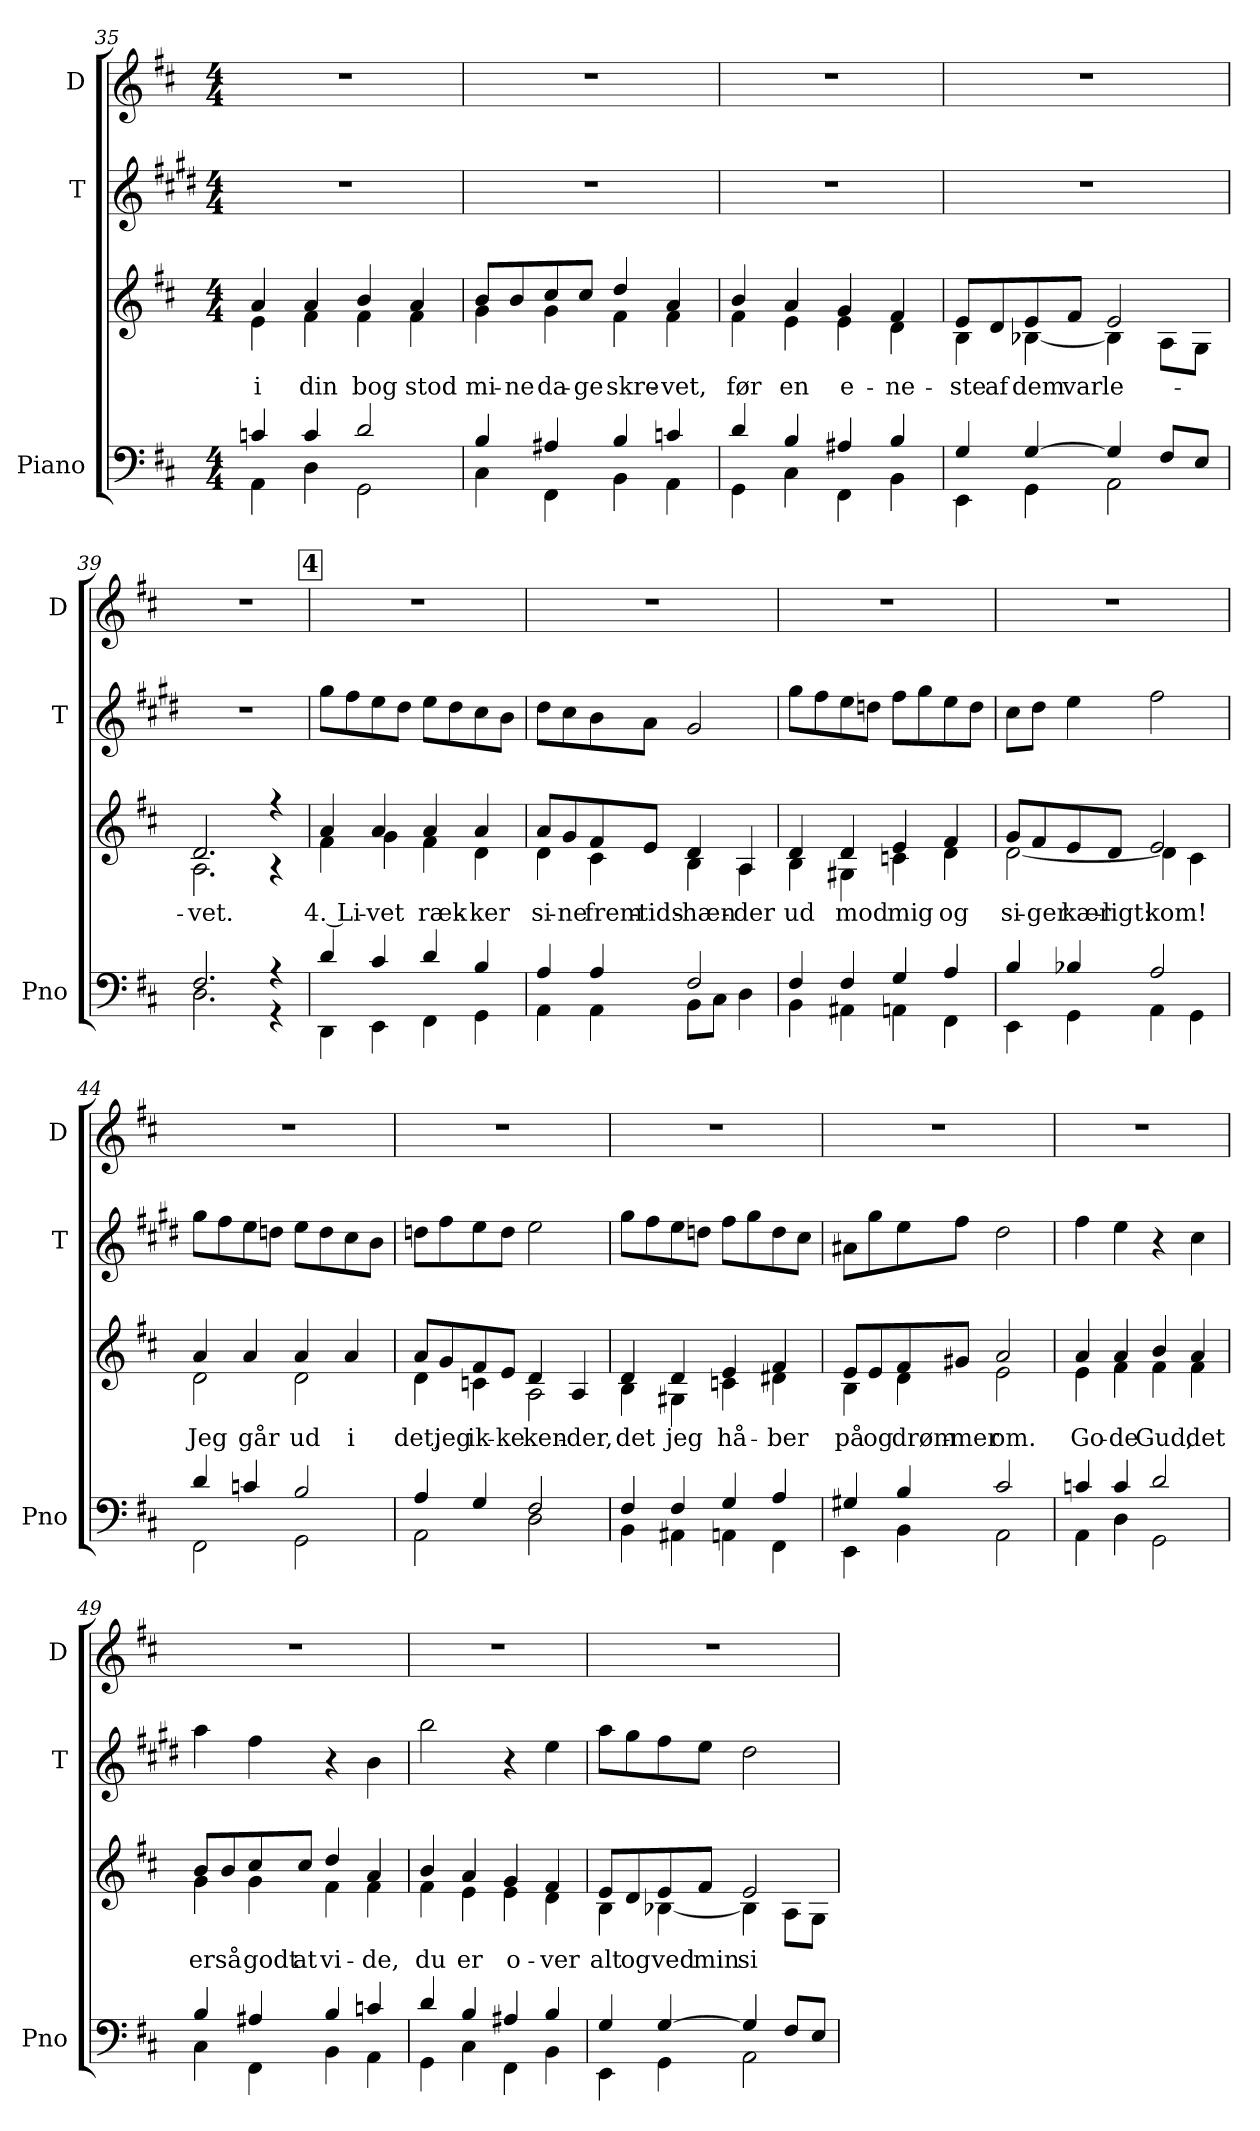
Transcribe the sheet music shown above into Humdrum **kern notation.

**kern	**kern	**text	**kern	**kern
*part3	*part3	*part3	*part2	*part1
*staff4	*staff3	*staff3	*staff2	*staff1
*I"Piano	*	*	*I"T	*I"D
*I'Pno	*	*	*I'T	*I'D
*clefF4	*clefG2	*	*clefG2	*clefG2
*	*	*	*ITrd1c2	*
*k[f#c#]	*k[f#c#]	*	*k[f#c#]	*k[f#c#]
*M4/4	*M4/4	*	*M4/4	*M4/4
=35	=35	=35	=35	=35
*^	*	*	*	*
!	!	!	!LO:LY:b	!	!
*	*	*^	*	*	*
4cn/	4AA\	4a/	4e\	i	1r	1r
!	!	!	!	!LO:LY:b	!	!
4c/	4D\	4a/	4f#\	din	.	.
!	!	!	!	!LO:LY:b	!	!
2d/	2GG\	4b/	4f#\	bog	.	.
!	!	!	!	!LO:LY:b	!	!
.	.	4a/	4f#\	stod	.	.
=36	=36	=36	=36	=36	=36	=36
!	!	!	!	!LO:LY:b	!	!
4B/	4C#\	8b/L	4g\	mi-	1r	1r
!	!	!	!	!LO:LY:b	!	!
.	.	8b/	.	-ne	.	.
!	!	!	!	!LO:LY:b	!	!
4A#X/	4FF#\	8cc#/	4g\	da-	.	.
!	!	!	!	!LO:LY:b	!	!
.	.	8cc#/J	.	-ge	.	.
!	!	!	!	!LO:LY:b	!	!
4B/	4BB\	4dd/	4f#\	skre-	.	.
!	!	!	!	!LO:LY:b	!	!
4cn/	4AA\	4a/	4f#\	-vet,	.	.
!!LO:LB:g=z
=37	=37	=37	=37	=37	=37	=37
!	!	!	!	!LO:LY:b	!	!
4d/	4GG\	4b/	4f#\	før	1r	1r
!	!	!	!	!LO:LY:b	!	!
4B/	4C#\	4a/	4e\	en	.	.
!	!	!	!	!LO:LY:b	!	!
4A#X/	4FF#\	4g/	4e\	e-	.	.
!	!	!	!	!LO:LY:b	!	!
4B/	4BB\	4f#/	4d\	-ne-	.	.
=38	=38	=38	=38	=38	=38	=38
!	!	!	!	!LO:LY:b	!	!
4G/	4EE\	8e/L	4B\	-ste	1r	1r
!	!	!	!	!LO:LY:b	!	!
.	.	8d/	.	af	.	.
!	!	!	!	!LO:LY:b	!	!
[4G/	4GG\	8e/	[4B-X\	dem	.	.
!	!	!	!	!LO:LY:b	!	!
.	.	8f#/J	.	var	.	.
!	!	!	!	!LO:LY:b	!	!
4G/]	2AA\	2e/	4B-\]	le-	.	.
8F#/L	.	.	8A\L	.	.	.
8E/J	.	.	8G\J	.	.	.
=39	=39	=39	=39	=39	=39	=39
!	!	!	!	!LO:LY:b	!	!
2.F#/	2.D\	2.d/	2.A\	-vet.	1r	1r
4r	4r	4r	4r	.	.	.
!!LO:PB:g=z
!!LO:REH:place=s1:a:B:cj:fs=14:t=4
=40	=40	=40	=40	=40	=40	=40
!	!	!	!	!LO:LY:b	!	!
4d/	4DD\	4a/	4f#\	4. Li-	8ff#\L	1r
.	.	.	.	.	8ee\	.
!	!	!	!	!LO:LY:b	!	!
4c#/	4EE\	4a/	4g\	-vet	8dd\	.
.	.	.	.	.	8cc#\J	.
!	!	!	!	!LO:LY:b	!	!
4d/	4FF#\	4a/	4f#\	ræk-	8dd\L	.
.	.	.	.	.	8cc#\	.
!	!	!	!	!LO:LY:b	!	!
4B/	4GG\	4a/	4d\	-ker	8b\	.
.	.	.	.	.	8a\J	.
=41	=41	=41	=41	=41	=41	=41
!	!	!	!	!LO:LY:b	!	!
4A/	4AA\	8a/L	4d\	si-	8cc#\L	1r
!	!	!	!	!LO:LY:b	!	!
.	.	8g/	.	-ne	8b\	.
!	!	!	!	!LO:LY:b	!	!
4A/	4AA\	8f#/	4c#\	frem-	8a\	.
!	!	!	!	!LO:LY:b	!	!
.	.	8e/J	.	-tids-	8g\J	.
!	!	!	!	!LO:LY:b	!	!
2F#/	8BB\L	4d/	4B\	-hæn-	2f#/	.
.	8C#\J	.	.	.	.	.
!	!	!	!	!LO:LY:b	!	!
.	4D\	4A/	4A\	-der	.	.
=42	=42	=42	=42	=42	=42	=42
!	!	!	!	!LO:LY:b	!	!
4F#/	4BB\	4d/	4B\	ud	8ff#\L	1r
.	.	.	.	.	8ee\	.
!	!	!	!	!LO:LY:b	!	!
4F#/	4AA#X\	4d/	4G#X\	mod	8dd\	.
.	.	.	.	.	8ccn\J	.
!	!	!	!	!LO:LY:b	!	!
4G/	4AAn\	4e/	4cn\	mig	8ee\L	.
.	.	.	.	.	8ff#\	.
!	!	!	!	!LO:LY:b	!	!
4A/	4FF#\	4f#/	4d\	og	8dd\	.
.	.	.	.	.	8cc\J	.
=43	=43	=43	=43	=43	=43	=43
!	!	!	!	!LO:LY:b	!	!
4B/	4EE\	8g/L	[2d\	si-	8b\L	1r
!	!	!	!	!LO:LY:b	!	!
.	.	8f#/	.	-ger	8cc#\J	.
!	!	!	!	!LO:LY:b	!	!
4B-X/	4GG\	8e/	.	kær-	4dd\	.
!	!	!	!	!LO:LY:b	!	!
.	.	8d/J	.	-ligt:	.	.
!	!	!	!	!LO:LY:b	!	!
2A/	4AA\	2e/	4d\]	kom!	2ee\	.
.	4GG\	.	4c#\	.	.	.
!!LO:LB:g=z
=44	=44	=44	=44	=44	=44	=44
!	!	!	!	!LO:LY:b	!	!
4d/	2FF#\	4a/	2d\	Jeg	8ff#\L	1r
.	.	.	.	.	8ee\	.
!	!	!	!	!LO:LY:b	!	!
4cn/	.	4a/	.	går	8dd\	.
.	.	.	.	.	8ccn\J	.
!	!	!	!	!LO:LY:b	!	!
2B/	2GG\	4a/	2d\	ud	8dd\L	.
.	.	.	.	.	8cc\	.
!	!	!	!	!LO:LY:b	!	!
.	.	4a/	.	i	8b\	.
.	.	.	.	.	8a\J	.
=45	=45	=45	=45	=45	=45	=45
!	!	!	!	!LO:LY:b	!	!
4A/	2AA\	8a/L	4d\	det,	8ccn\L	1r
!	!	!	!	!LO:LY:b	!	!
.	.	8g/	.	jeg	8ee\	.
!	!	!	!	!LO:LY:b	!	!
4G/	.	8f#/	4cn\	ik-	8dd\	.
!	!	!	!	!LO:LY:b	!	!
.	.	8e/J	.	-ke	8cc\J	.
!	!	!	!	!LO:LY:b	!	!
2F#/	2D\	4d/	2A\	ken-	2dd\	.
!	!	!	!	!LO:LY:b	!	!
.	.	4A/	.	-der,	.	.
=46	=46	=46	=46	=46	=46	=46
!	!	!	!	!LO:LY:b	!	!
4F#/	4BB\	4d/	4B\	det	8ff#\L	1r
.	.	.	.	.	8ee\	.
!	!	!	!	!LO:LY:b	!	!
4F#/	4AA#X\	4d/	4G#X\	jeg	8dd\	.
.	.	.	.	.	8ccn\J	.
!	!	!	!	!LO:LY:b	!	!
4G/	4AAn\	4e/	4cn\	hå-	8ee\L	.
.	.	.	.	.	8ff#\	.
!	!	!	!	!LO:LY:b	!	!
4A/	4FF#\	4f#/	4d#X\	-ber	8cc\	.
.	.	.	.	.	8b\J	.
=47	=47	=47	=47	=47	=47	=47
!	!	!	!	!LO:LY:b	!	!
4G#X/	4EE\	8e/L	4B\	på	8g#X\L	1r
!	!	!	!	!LO:LY:b	!	!
.	.	8e/	.	og	8ff#\	.
!	!	!	!	!LO:LY:b	!	!
4B/	4BB\	8f#/	4d\	drøm-	8dd\	.
!	!	!	!	!LO:LY:b	!	!
.	.	8g#X/J	.	-mer	8ee\J	.
!	!	!	!	!LO:LY:b	!	!
2c#/	2AA\	2a/	2e\	om.	2cc#\	.
!!LO:LB:g=z
=48	=48	=48	=48	=48	=48	=48
!	!	!	!	!LO:LY:b	!	!
4cn/	4AA\	4a/	4e\	Go-	4ee\	1r
!	!	!	!	!LO:LY:b	!	!
4c/	4D\	4a/	4f#\	-de	4dd\	.
!	!	!	!	!LO:LY:b	!	!
2d/	2GG\	4b/	4f#\	Gud,	4r	.
!	!	!	!	!LO:LY:b	!	!
.	.	4a/	4f#\	det	4b\	.
=49	=49	=49	=49	=49	=49	=49
!	!	!	!	!LO:LY:b	!	!
4B/	4C#\	8b/L	4g\	er	4gg\	1r
!	!	!	!	!LO:LY:b	!	!
.	.	8b/	.	så	.	.
!	!	!	!	!LO:LY:b	!	!
4A#X/	4FF#\	8cc#/	4g\	godt	4ee\	.
!	!	!	!	!LO:LY:b	!	!
.	.	8cc#/J	.	at	.	.
!	!	!	!	!LO:LY:b	!	!
4B/	4BB\	4dd/	4f#\	vi-	4r	.
!	!	!	!	!LO:LY:b	!	!
4cn/	4AA\	4a/	4f#\	-de,	4a\	.
=50	=50	=50	=50	=50	=50	=50
!	!	!	!	!LO:LY:b	!	!
4d/	4GG\	4b/	4f#\	du	2aa\	1r
!	!	!	!	!LO:LY:b	!	!
4B/	4C#\	4a/	4e\	er	.	.
!	!	!	!	!LO:LY:b	!	!
4A#X/	4FF#\	4g/	4e\	o-	4r	.
!	!	!	!	!LO:LY:b	!	!
4B/	4BB\	4f#/	4d\	-ver	4dd\	.
=51	=51	=51	=51	=51	=51	=51
!	!	!	!	!LO:LY:b	!	!
4G/	4EE\	8e/L	4B\	alt	8gg\L	1r
!	!	!	!	!LO:LY:b	!	!
.	.	8d/	.	og	8ff#\	.
!	!	!	!	!LO:LY:b	!	!
[4G/	4GG\	8e/	[4B-X\	ved	8ee\	.
!	!	!	!	!LO:LY:b	!	!
.	.	8f#/J	.	min	8dd\J	.
!	!	!	!	!LO:LY:b	!	!
4G/]	2AA\	2e/	4B-\]	si-	2cc#\	.
8F#/L	.	.	8A\L	.	.	.
8E/J	.	.	8G\J	.	.	.
*v	*v	*	*	*	*	*
*	*v	*v	*	*	*
=	=	=	=	=
*-	*-	*-	*-	*-
